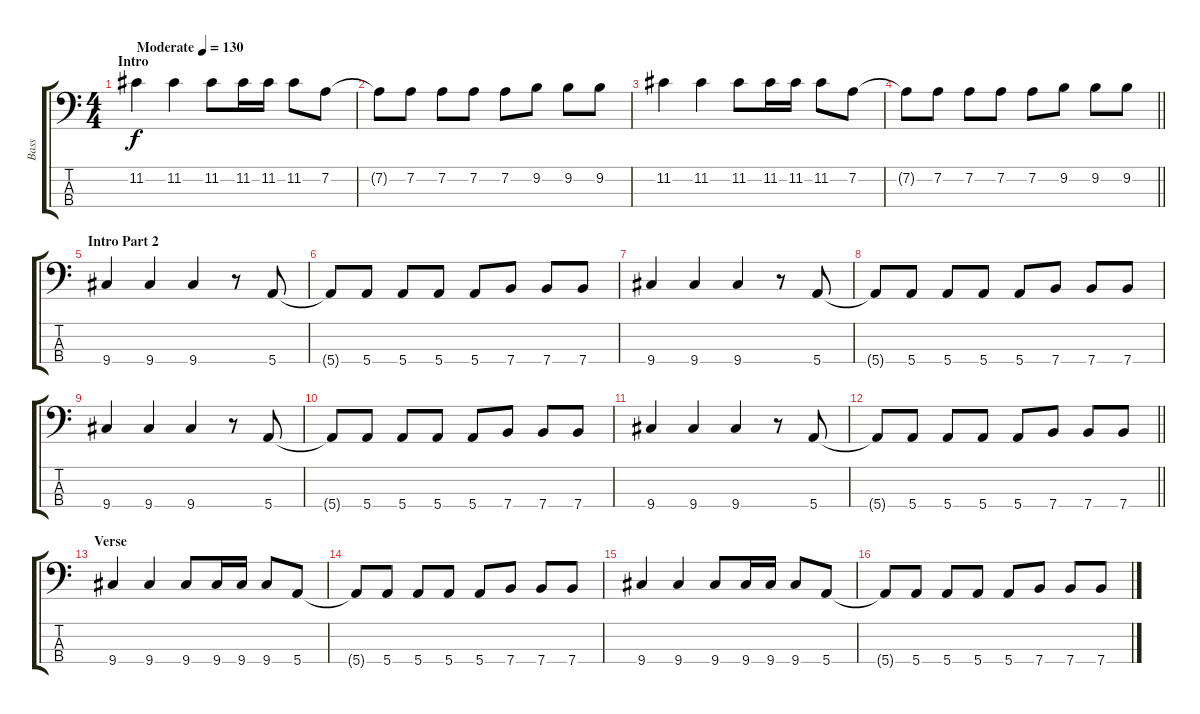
\track ("Bass" "Bass") {instrument electricbassfinger}
\staff {score tabs}
\tuning (G2 D2 A1 E1) {hide}
\ts (4 4)
\section ("" "Intro")
\tempo (130 "Moderate")
\clef f4
\ks c
11.2.4{dy f instrument electricbassfinger} 11.2.4 11.2.8 11.2.16 11.2.16 11.2.8 7.2.8 |
7.2{t}.8 7.2.8 7.2.8 7.2.8 7.2.8 9.2.8 9.2.8 9.2.8 |
11.2.4 11.2.4 11.2.8 11.2.16 11.2.16 11.2.8 7.2.8 |
\barLineRight lightlight
7.2{t}.8 7.2.8 7.2.8 7.2.8 7.2.8 9.2.8 9.2.8 9.2.8 |
\section ("" "Intro Part 2")
9.4.4 9.4.4 9.4.4 r.8 5.4.8 |
5.4{t}.8 5.4.8 5.4.8 5.4.8 5.4.8 7.4.8 7.4.8 7.4.8 |
9.4.4 9.4.4 9.4.4 r.8 5.4.8 |
5.4{t}.8 5.4.8 5.4.8 5.4.8 5.4.8 7.4.8 7.4.8 7.4.8 |
9.4.4 9.4.4 9.4.4 r.8 5.4.8 |
5.4{t}.8 5.4.8 5.4.8 5.4.8 5.4.8 7.4.8 7.4.8 7.4.8 |
9.4.4 9.4.4 9.4.4 r.8 5.4.8 |
\barLineRight lightlight
5.4{t}.8 5.4.8 5.4.8 5.4.8 5.4.8 7.4.8 7.4.8 7.4.8 |
\section ("" "Verse")
9.4.4 9.4.4 9.4.8 9.4.16 9.4.16 9.4.8 5.4.8 |
5.4{t}.8 5.4.8 5.4.8 5.4.8 5.4.8 7.4.8 7.4.8 7.4.8 |
9.4.4 9.4.4 9.4.8 9.4.16 9.4.16 9.4.8 5.4.8 |
5.4{t}.8 5.4.8 5.4.8 5.4.8 5.4.8 7.4.8 7.4.8 7.4.8
